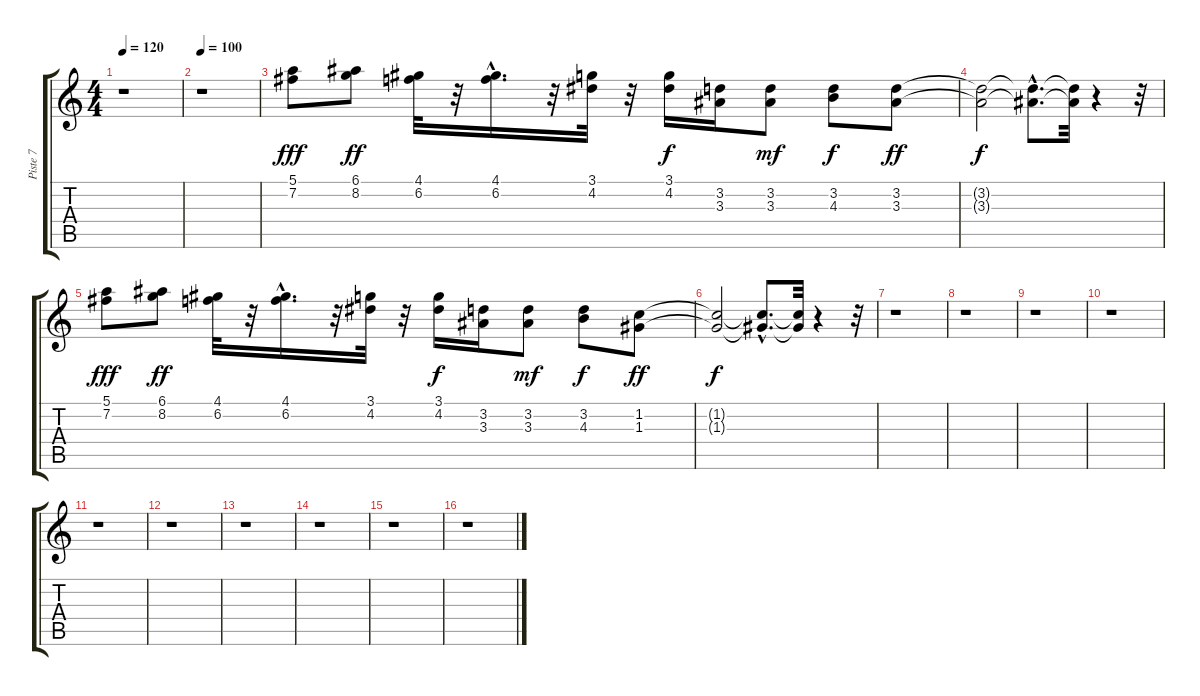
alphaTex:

\track ("Piste 7" "Piste 7") {instrument acousticguitarsteel}
\staff {score tabs}
\tuning (E4 B3 G3 D3 A2 E2) {hide}
\ts (4 4)
\tempo 120
\clef g2
\ks c
r.1{dy fff instrument acousticguitarsteel} |
\tempo 100
r.1 |
(5.1 7.2).8 (6.1 8.2).8{dy ff} (4.1 6.2).32 r.32 (4.1{hac} 6.2{hac}).16{d} r.32 (3.1 4.2).32 r.32 (3.1 4.2).16{dy f} (3.2 3.3).16 (3.2 3.3).8{dy mf} (3.2 4.3).8{dy f} (3.2 3.3).8{dy ff} |
(3.2{t} 3.3{t}).2{dy f} (3.2{hac t} 3.3{hac t}).8{d} (3.2{t} 3.3{t}).32 r.4 r.32 |
(5.1 7.2).8{dy fff} (6.1 8.2).8{dy ff} (4.1 6.2).32 r.32 (4.1{hac} 6.2{hac}).16{d} r.32 (3.1 4.2).32 r.32 (3.1 4.2).16{dy f} (3.2 3.3).16 (3.2 3.3).8{dy mf} (3.2 4.3).8{dy f} (1.2 1.3).8{dy ff} |
(1.2{t} 1.3{t}).2{dy f} (1.2{hac t} 1.3{hac t}).8{d} (1.2{t} 1.3{t}).32 r.4 r.32 |
r.1 |
r.1 |
r.1 |
r.1 |
r.1 |
r.1 |
r.1 |
r.1 |
r.1 |
r.1
